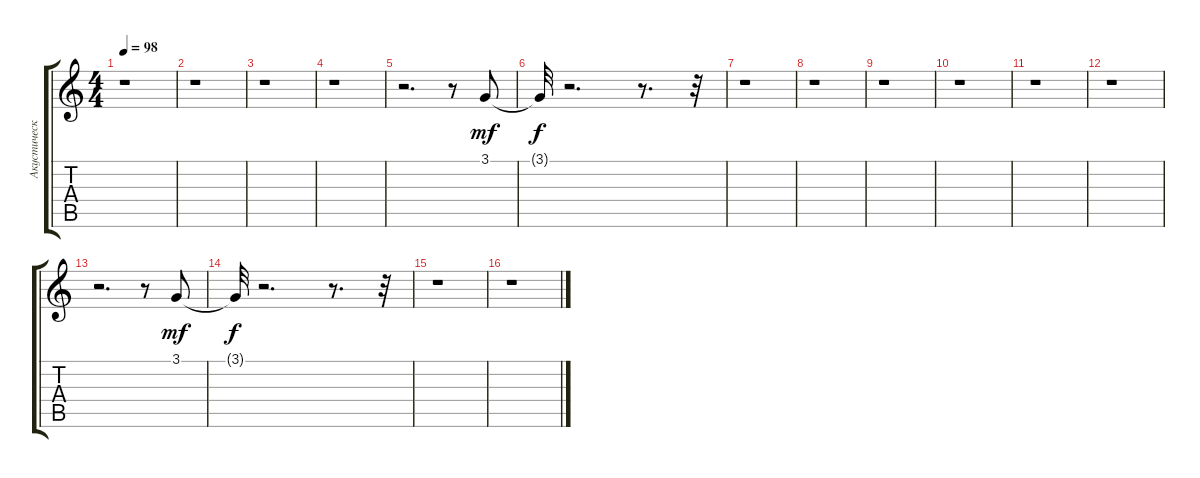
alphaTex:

\track ("Акустический Гранд Роял" "Акустическ") {instrument acousticgrandpiano}
\staff {score tabs}
\tuning (E4 B3 G3 D3 A2 E2) {hide}
\ts (4 4)
\tempo 98
\clef g2
\ks c
r.1{dy f} |
r.1 |
r.1 |
r.1 |
r.2{d} r.8 3.1.8{dy mf} |
3.1{t}.32{dy f} r.2{d} r.8{d} r.32 |
r.1 |
r.1 |
r.1 |
r.1 |
r.1 |
r.1 |
r.2{d} r.8 3.1.8{dy mf} |
3.1{t}.32{dy f} r.2{d} r.8{d} r.32 |
r.1 |
r.1
